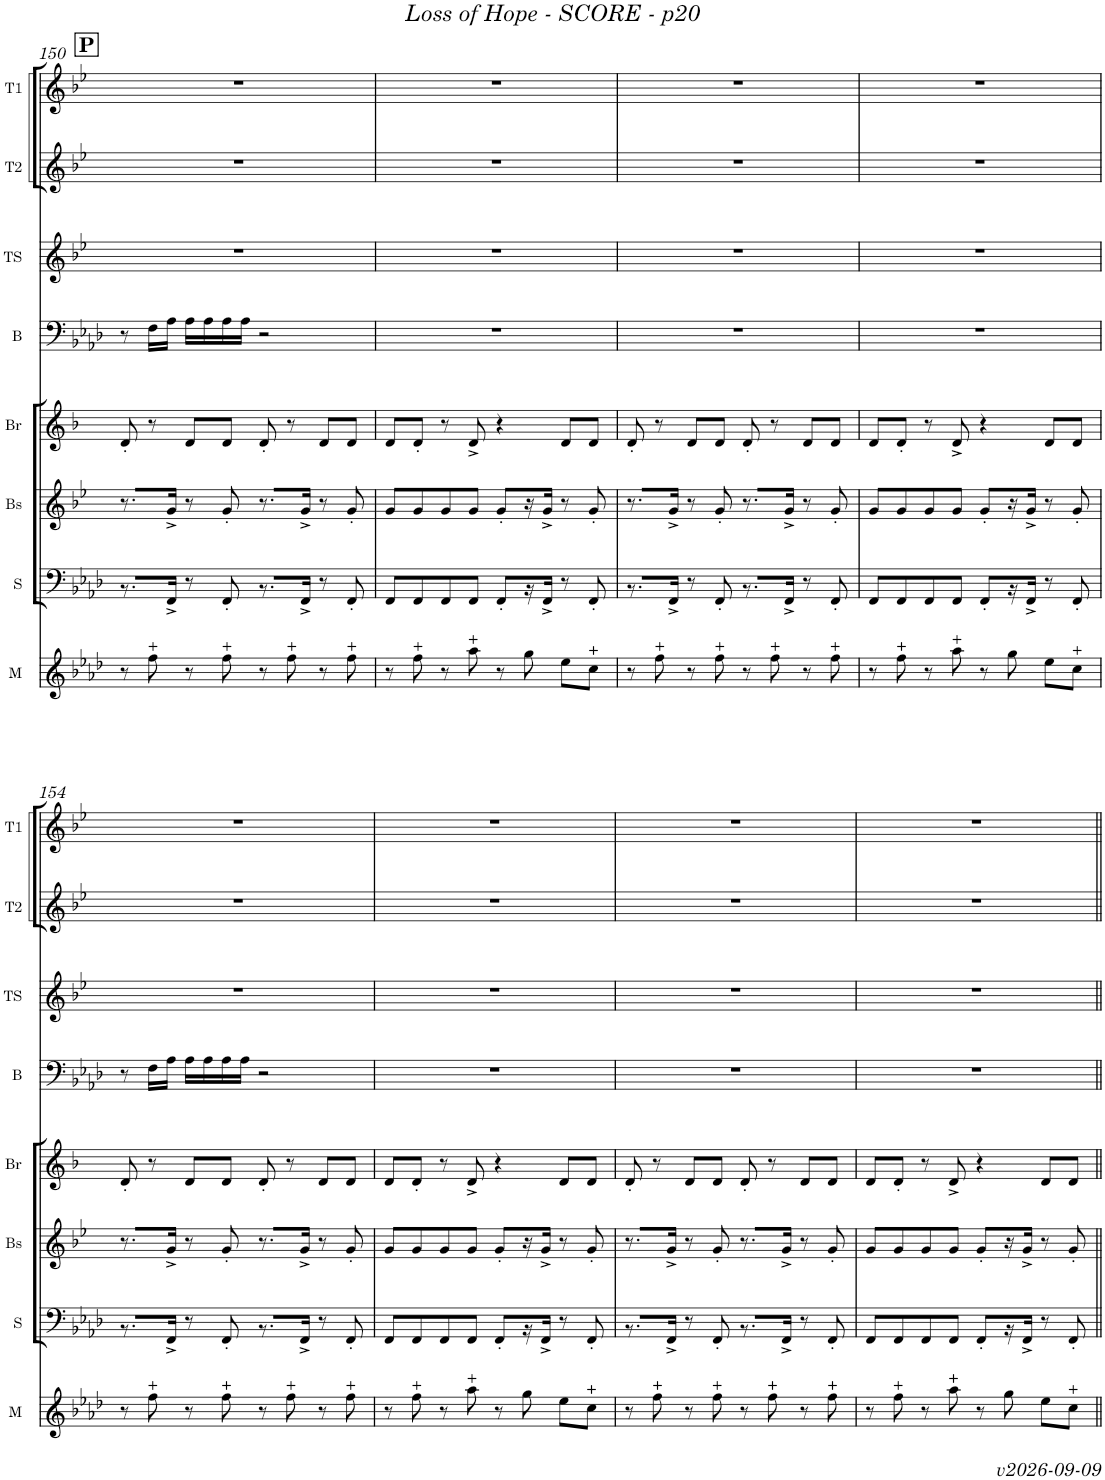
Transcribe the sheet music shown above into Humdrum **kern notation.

**kern	**kern	**kern	**kern	**kern	**kern	**kern	**kern
*part8	*part7	*part6	*part5	*part4	*part3	*part2	*part1
*staff8	*staff7	*staff6	*staff5	*staff4	*staff3	*staff2	*staff1
*I"Marimba	*I"Sousa	*I"Bass Sax	*I"Bari Sax	*I"Trombone	*I"Tenor Sax	*I"Trumpet 2	*I"Trumpet 1
*I'M	*I'S	*I'Bs	*I'Br	*	*I'TS	*I'T2	*I'T1
!!LO:PB:g=z
*clefG2	*clefF4	*clefG2	*clefG2	*clefF4	*clefG2	*clefG2	*clefG2
*	*	*Trd15c26	*Trd12c21	*	*Trd8c14	*Trd1c2	*Trd1c2
*k[b-e-a-d-]	*k[b-e-a-d-]	*k[b-e-]	*k[b-]	*k[b-e-a-d-]	*k[b-e-]	*k[b-e-]	*k[b-e-]
*M4/4	*M4/4	*M4/4	*M4/4	*M4/4	*M4/4	*M4/4	*M4/4
!!LO:REH:place=s1:a:B:cj:fs=14:t=P
=150	=150	=150	=150	=150	=150	=150	=150
8r	8.r	8.r	8d'/	8r	1r	1r	1r
8ff\	.	.	8r	16F\LL	.	.	.
.	16FF^/Jk	16g^/Jk	.	16A-\JJ	.	.	.
8r	8r	8r	8d/L	16A-\LL	.	.	.
.	.	.	.	16A-\	.	.	.
8ff\	8FF'/	8g'/	8d/J	16A-\	.	.	.
.	.	.	.	16A-\JJ	.	.	.
8r	8.r	8.r	8d'/	2r	.	.	.
8ff\	.	.	8r	.	.	.	.
.	16FF^/Jk	16g^/Jk	.	.	.	.	.
8r	8r	8r	8d/L	.	.	.	.
8ff\	8FF'/	8g'/	8d/J	.	.	.	.
=151	=151	=151	=151	=151	=151	=151	=151
8r	8FF/L	8g/L	8d/L	1r	1r	1r	1r
8ff\	8FF/	8g/	8d'/J	.	.	.	.
8r	8FF/	8g/	8r	.	.	.	.
8aa-\	8FF/J	8g/J	8d^/	.	.	.	.
8r	8FF'/L	8g'/L	4r	.	.	.	.
8gg\	16r	16r	.	.	.	.	.
.	16FF^/JJ	16g^/JJ	.	.	.	.	.
8ee-\L	8r	8r	8d/L	.	.	.	.
8cc\J	8FF'/	8g'/	8d/J	.	.	.	.
=152	=152	=152	=152	=152	=152	=152	=152
8r	8.r	8.r	8d'/	1r	1r	1r	1r
8ff\	.	.	8r	.	.	.	.
.	16FF^/Jk	16g^/Jk	.	.	.	.	.
8r	8r	8r	8d/L	.	.	.	.
8ff\	8FF'/	8g'/	8d/J	.	.	.	.
8r	8.r	8.r	8d'/	.	.	.	.
8ff\	.	.	8r	.	.	.	.
.	16FF^/Jk	16g^/Jk	.	.	.	.	.
8r	8r	8r	8d/L	.	.	.	.
8ff\	8FF'/	8g'/	8d/J	.	.	.	.
=153	=153	=153	=153	=153	=153	=153	=153
8r	8FF/L	8g/L	8d/L	1r	1r	1r	1r
8ff\	8FF/	8g/	8d'/J	.	.	.	.
8r	8FF/	8g/	8r	.	.	.	.
8aa-\	8FF/J	8g/J	8d^/	.	.	.	.
8r	8FF'/L	8g'/L	4r	.	.	.	.
8gg\	16r	16r	.	.	.	.	.
.	16FF^/JJ	16g^/JJ	.	.	.	.	.
8ee-\L	8r	8r	8d/L	.	.	.	.
8cc\J	8FF'/	8g'/	8d/J	.	.	.	.
!!LO:LB:g=z
=154	=154	=154	=154	=154	=154	=154	=154
8r	8.r	8.r	8d'/	8r	1r	1r	1r
8ff\	.	.	8r	16F\LL	.	.	.
.	16FF^/Jk	16g^/Jk	.	16A-\JJ	.	.	.
8r	8r	8r	8d/L	16A-\LL	.	.	.
.	.	.	.	16A-\	.	.	.
8ff\	8FF'/	8g'/	8d/J	16A-\	.	.	.
.	.	.	.	16A-\JJ	.	.	.
8r	8.r	8.r	8d'/	2r	.	.	.
8ff\	.	.	8r	.	.	.	.
.	16FF^/Jk	16g^/Jk	.	.	.	.	.
8r	8r	8r	8d/L	.	.	.	.
8ff\	8FF'/	8g'/	8d/J	.	.	.	.
=155	=155	=155	=155	=155	=155	=155	=155
8r	8FF/L	8g/L	8d/L	1r	1r	1r	1r
8ff\	8FF/	8g/	8d'/J	.	.	.	.
8r	8FF/	8g/	8r	.	.	.	.
8aa-\	8FF/J	8g/J	8d^/	.	.	.	.
8r	8FF'/L	8g'/L	4r	.	.	.	.
8gg\	16r	16r	.	.	.	.	.
.	16FF^/JJ	16g^/JJ	.	.	.	.	.
8ee-\L	8r	8r	8d/L	.	.	.	.
8cc\J	8FF'/	8g'/	8d/J	.	.	.	.
=156	=156	=156	=156	=156	=156	=156	=156
8r	8.r	8.r	8d'/	1r	1r	1r	1r
8ff\	.	.	8r	.	.	.	.
.	16FF^/Jk	16g^/Jk	.	.	.	.	.
8r	8r	8r	8d/L	.	.	.	.
8ff\	8FF'/	8g'/	8d/J	.	.	.	.
8r	8.r	8.r	8d'/	.	.	.	.
8ff\	.	.	8r	.	.	.	.
.	16FF^/Jk	16g^/Jk	.	.	.	.	.
8r	8r	8r	8d/L	.	.	.	.
8ff\	8FF'/	8g'/	8d/J	.	.	.	.
=157	=157	=157	=157	=157	=157	=157	=157
8r	8FF/L	8g/L	8d/L	1r	1r	1r	1r
8ff\	8FF/	8g/	8d'/J	.	.	.	.
8r	8FF/	8g/	8r	.	.	.	.
8aa-\	8FF/J	8g/J	8d^/	.	.	.	.
8r	8FF'/L	8g'/L	4r	.	.	.	.
8gg\	16r	16r	.	.	.	.	.
.	16FF^/JJ	16g^/JJ	.	.	.	.	.
8ee-\L	8r	8r	8d/L	.	.	.	.
8cc\J	8FF'/	8g'/	8d/J	.	.	.	.
=||	=||	=||	=||	=||	=||	=||	=||
*-	*-	*-	*-	*-	*-	*-	*-
